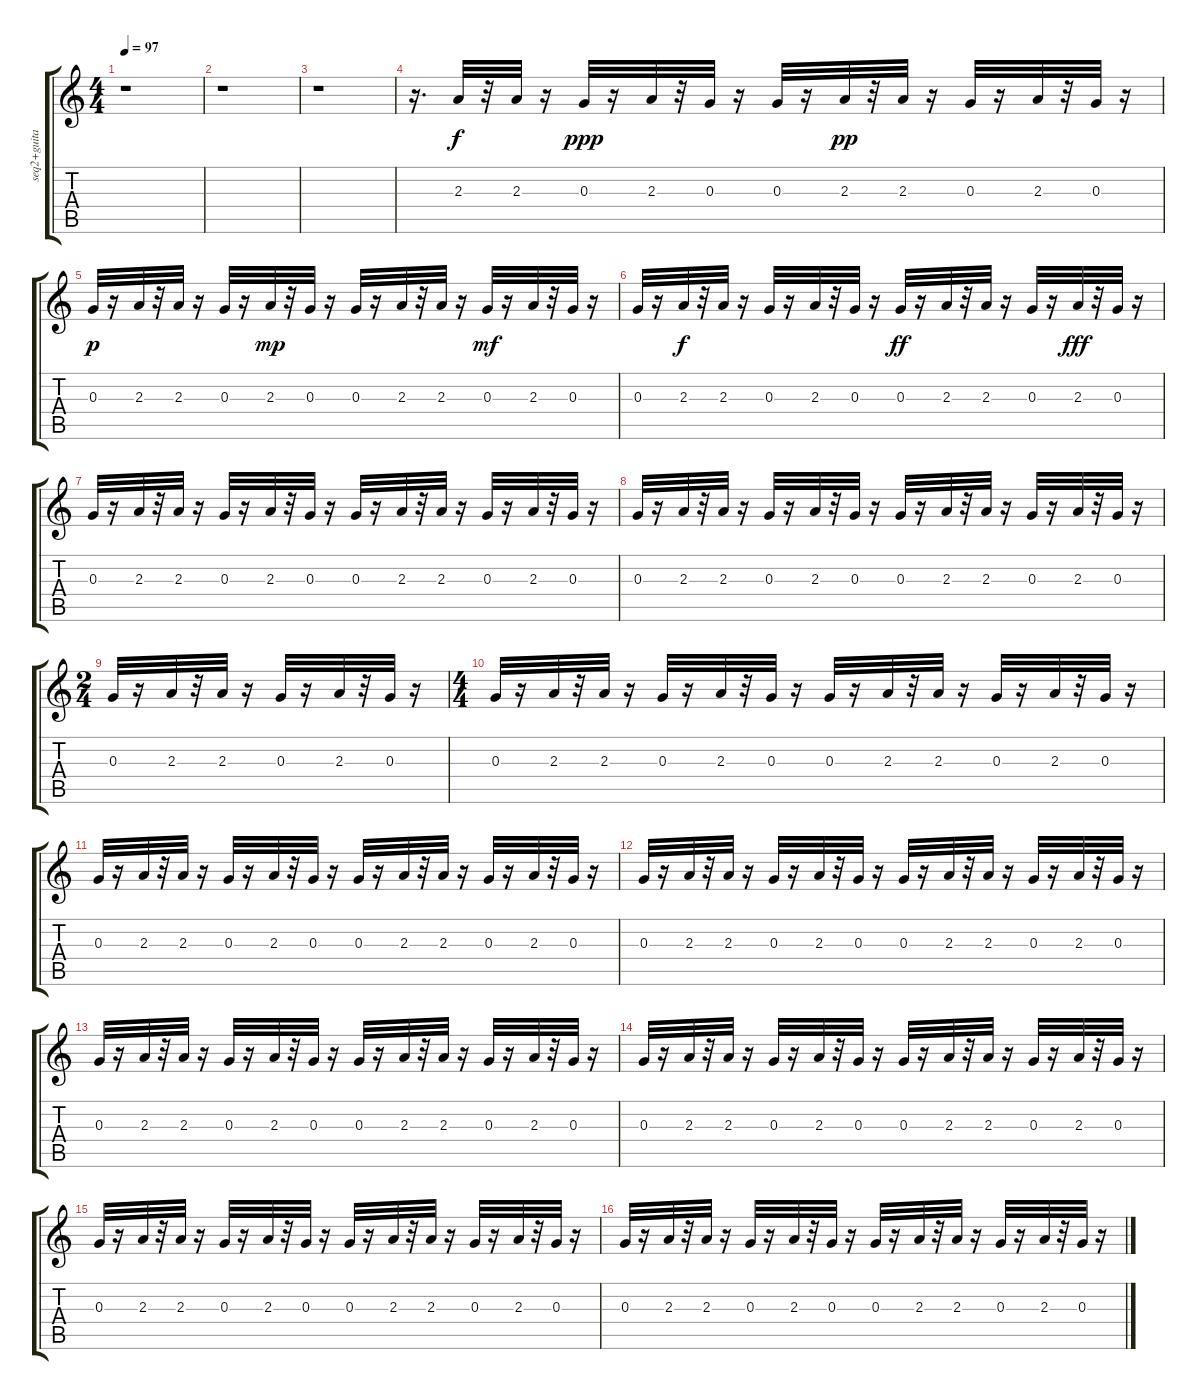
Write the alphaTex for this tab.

\track ("seq2+guitar" "seq2+guita") {instrument acousticguitarnylon}
\staff {score tabs}
\tuning (E4 B3 G3 D3 A2 E2) {hide}
\ts (4 4)
\tempo 97
\clef g2
\ks c
r.1{dy f instrument acousticguitarnylon} |
r.1 |
r.1 |
r.16{d} 2.3.32{volume 8 instrument acousticguitarnylon} r.32 2.3.32 r.16 0.3.32{dy ppp} r.16 2.3.32 r.32 0.3.32 r.16 0.3.32 r.16 2.3.32{dy pp} r.32 2.3.32 r.16 0.3.32 r.16 2.3.32 r.32 0.3.32 r.16 |
0.3.32{dy p} r.16 2.3.32 r.32 2.3.32 r.16 0.3.32 r.16 2.3.32{dy mp} r.32 0.3.32 r.16 0.3.32 r.16 2.3.32 r.32 2.3.32 r.16 0.3.32{dy mf} r.16 2.3.32 r.32 0.3.32 r.16 |
0.3.32 r.16 2.3.32{dy f} r.32 2.3.32 r.16 0.3.32 r.16 2.3.32 r.32 0.3.32 r.16 0.3.32{dy ff} r.16 2.3.32 r.32 2.3.32 r.16 0.3.32 r.16 2.3.32{dy fff} r.32 0.3.32 r.16 |
0.3.32 r.16 2.3.32 r.32 2.3.32 r.16 0.3.32 r.16 2.3.32 r.32 0.3.32 r.16 0.3.32 r.16 2.3.32 r.32 2.3.32 r.16 0.3.32 r.16 2.3.32 r.32 0.3.32 r.16 |
0.3.32 r.16 2.3.32 r.32 2.3.32 r.16 0.3.32 r.16 2.3.32 r.32 0.3.32 r.16 0.3.32 r.16 2.3.32 r.32 2.3.32 r.16 0.3.32 r.16 2.3.32 r.32 0.3.32 r.16 |
\ts (2 4)
0.3.32 r.16 2.3.32 r.32 2.3.32 r.16 0.3.32 r.16 2.3.32 r.32 0.3.32 r.16 |
\ts (4 4)
0.3.32 r.16 2.3.32 r.32 2.3.32 r.16 0.3.32 r.16 2.3.32 r.32 0.3.32 r.16 0.3.32 r.16 2.3.32 r.32 2.3.32 r.16 0.3.32 r.16 2.3.32 r.32 0.3.32 r.16 |
0.3.32 r.16 2.3.32 r.32 2.3.32 r.16 0.3.32 r.16 2.3.32 r.32 0.3.32 r.16 0.3.32 r.16 2.3.32 r.32 2.3.32 r.16 0.3.32 r.16 2.3.32 r.32 0.3.32 r.16 |
0.3.32 r.16 2.3.32 r.32 2.3.32 r.16 0.3.32 r.16 2.3.32 r.32 0.3.32 r.16 0.3.32 r.16 2.3.32 r.32 2.3.32 r.16 0.3.32 r.16 2.3.32 r.32 0.3.32 r.16 |
0.3.32 r.16 2.3.32 r.32 2.3.32 r.16 0.3.32 r.16 2.3.32 r.32 0.3.32 r.16 0.3.32 r.16 2.3.32 r.32 2.3.32 r.16 0.3.32 r.16 2.3.32 r.32 0.3.32 r.16 |
0.3.32 r.16 2.3.32 r.32 2.3.32 r.16 0.3.32 r.16 2.3.32 r.32 0.3.32 r.16 0.3.32 r.16 2.3.32 r.32 2.3.32 r.16 0.3.32 r.16 2.3.32 r.32 0.3.32 r.16 |
0.3.32 r.16 2.3.32 r.32 2.3.32 r.16 0.3.32 r.16 2.3.32 r.32 0.3.32 r.16 0.3.32 r.16 2.3.32 r.32 2.3.32 r.16 0.3.32 r.16 2.3.32 r.32 0.3.32 r.16 |
0.3.32 r.16 2.3.32 r.32 2.3.32 r.16 0.3.32 r.16 2.3.32 r.32 0.3.32 r.16 0.3.32 r.16 2.3.32 r.32 2.3.32 r.16 0.3.32 r.16 2.3.32 r.32 0.3.32 r.16
